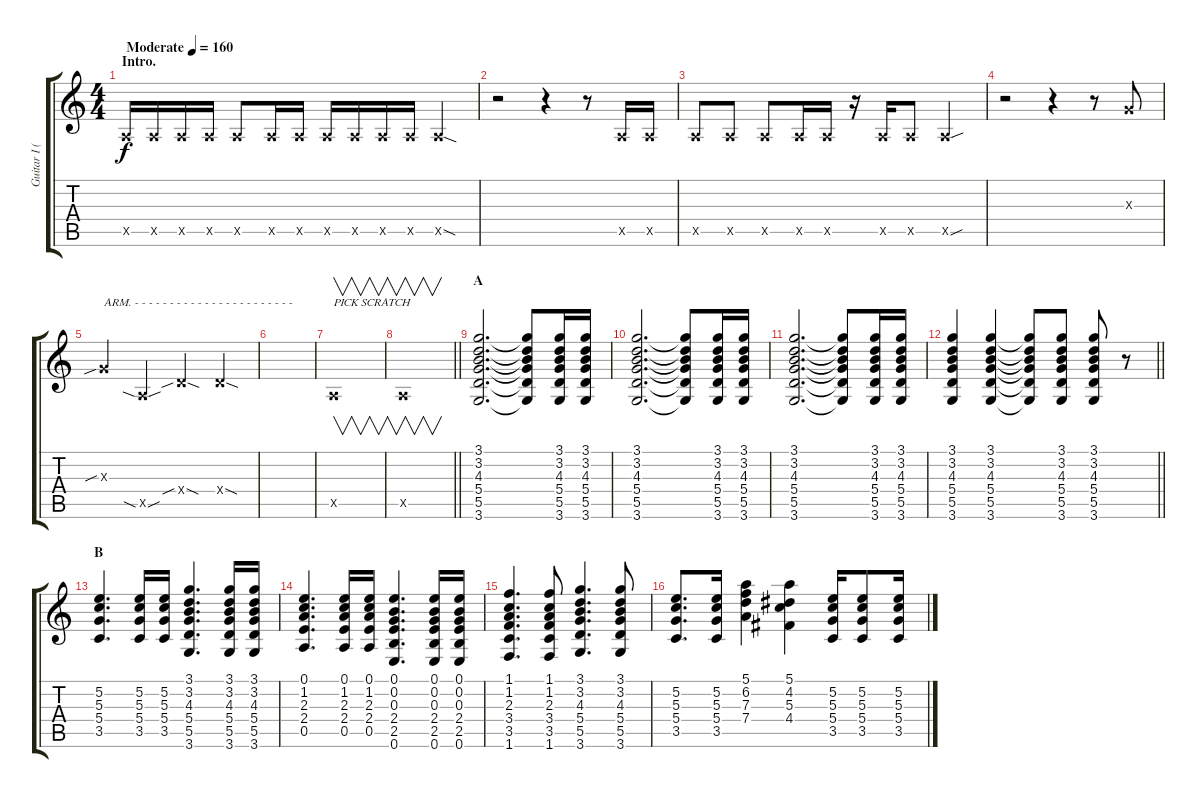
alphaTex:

\track ("Guitar I (Hirasawa Yui)" "Guitar I (") {instrument overdrivenguitar}
\staff {score tabs}
\tuning (E4 B3 G3 D3 A2 E2) {hide}
\ts (4 4)
\section ("" "Intro.")
\tempo (160 "Moderate")
\clef g2
\ks c
0.5{x}.16{dy f instrument overdrivenguitar} 0.5{x}.16 0.5{x}.16 0.5{x}.16 0.5{x}.8 0.5{x}.16 0.5{x}.16 0.5{x}.16 0.5{x}.16 0.5{x}.16 0.5{x}.16 0.5{sod x}.4 |
r.2 r.4 r.8 0.5{x}.16 0.5{x}.16 |
0.5{x}.8 0.5{x}.8 0.5{x}.8 0.5{x}.16 0.5{x}.16 r.16 0.5{x}.16 0.5{x}.8 0.5{sou x}.4 |
r.2 r.4 r.8 0.3{x}.8 |
0.3{sib x}.4{txt "ARM. - - - - - - - - - - - - - - - - - - - - - - -"} 0.5{sia sou x}.4 0.4{sib sod x}.4 0.4{sod x}.4 |
|
0.5{x}.1{v txt "PICK SCRATCH"} |
\barLineRight lightlight
0.5{x}.1{v} |
\section ("" "A")
(3.1 3.2 4.3 5.4 5.5 3.6).2{d} (3.1{t} 3.2{t} 4.3{t} 5.4{t} 5.5{t} 3.6{t}).8 (3.1 3.2 4.3 5.4 5.5 3.6).16 (3.1 3.2 4.3 5.4 5.5 3.6).16 |
(3.1 3.2 4.3 5.4 5.5 3.6).2{d} (3.1{t} 3.2{t} 4.3{t} 5.4{t} 5.5{t} 3.6{t}).8 (3.1 3.2 4.3 5.4 5.5 3.6).16 (3.1 3.2 4.3 5.4 5.5 3.6).16 |
(3.1 3.2 4.3 5.4 5.5 3.6).2{d} (3.1{t} 3.2{t} 4.3{t} 5.4{t} 5.5{t} 3.6{t}).8 (3.1 3.2 4.3 5.4 5.5 3.6).16 (3.1 3.2 4.3 5.4 5.5 3.6).16 |
\barLineRight lightlight
(3.1 3.2 4.3 5.4 5.5 3.6).4 (3.1 3.2 4.3 5.4 5.5 3.6).4 (3.1{t} 3.2{t} 4.3{t} 5.4{t} 5.5{t} 3.6{t}).8 (3.1 3.2 4.3 5.4 5.5 3.6).8 (3.1 3.2 4.3 5.4 5.5 3.6).8 r.8 |
\section ("" "B")
(5.2 5.3 5.4 3.5).4{d} (5.2 5.3 5.4 3.5).16 (5.2 5.3 5.4 3.5).16 (3.1 3.2 4.3 5.4 5.5 3.6).4{d} (3.1 3.2 4.3 5.4 5.5 3.6).16 (3.1 3.2 4.3 5.4 5.5 3.6).16 |
(0.1 1.2 2.3 2.4 0.5).4{d} (0.1 1.2 2.3 2.4 0.5).16 (0.1 1.2 2.3 2.4 0.5).16 (0.1 0.2 0.3 2.4 2.5 0.6).4{d} (0.1 0.2 0.3 2.4 2.5 0.6).16 (0.1 0.2 0.3 2.4 2.5 0.6).16 |
(1.1 1.2 2.3 3.4 3.5 1.6).4{d} (1.1 1.2 2.3 3.4 3.5 1.6).8 (3.1 3.2 4.3 5.4 5.5 3.6).4{d} (3.1 3.2 4.3 5.4 5.5 3.6).8 |
(5.2 5.3 5.4 3.5).8{d} (5.2 5.3 5.4 3.5).16 (5.1 6.2 7.3 7.4).4 (5.1 4.2 5.3 4.4).4 (5.2 5.3 5.4 3.5).16 (5.2 5.3 5.4 3.5).8 (5.2 5.3 5.4 3.5).16
